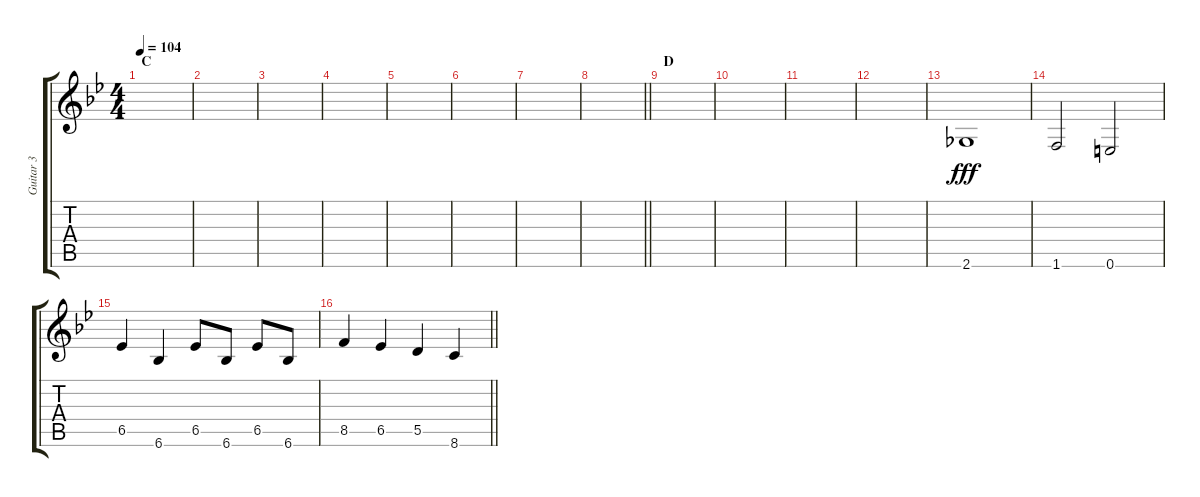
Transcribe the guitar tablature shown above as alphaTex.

\track ("Guitar 3" "Guitar 3") {instrument distortionguitar}
\staff {score tabs}
\tuning (E4 B3 G3 D3 A2 E2) {hide}
\ts (4 4)
\section ("" "C")
\tempo 104
\clef g2
\ks bb
|
|
|
|
|
|
|
\barLineRight lightlight
|
\section ("" "D")
|
|
|
|
2.6.1{dy fff} |
1.6.2 0.6.2 |
6.5.4 6.6.4 6.5.8 6.6.8 6.5.8 6.6.8 |
\barLineRight lightlight
8.5.4 6.5.4 5.5.4 8.6.4
